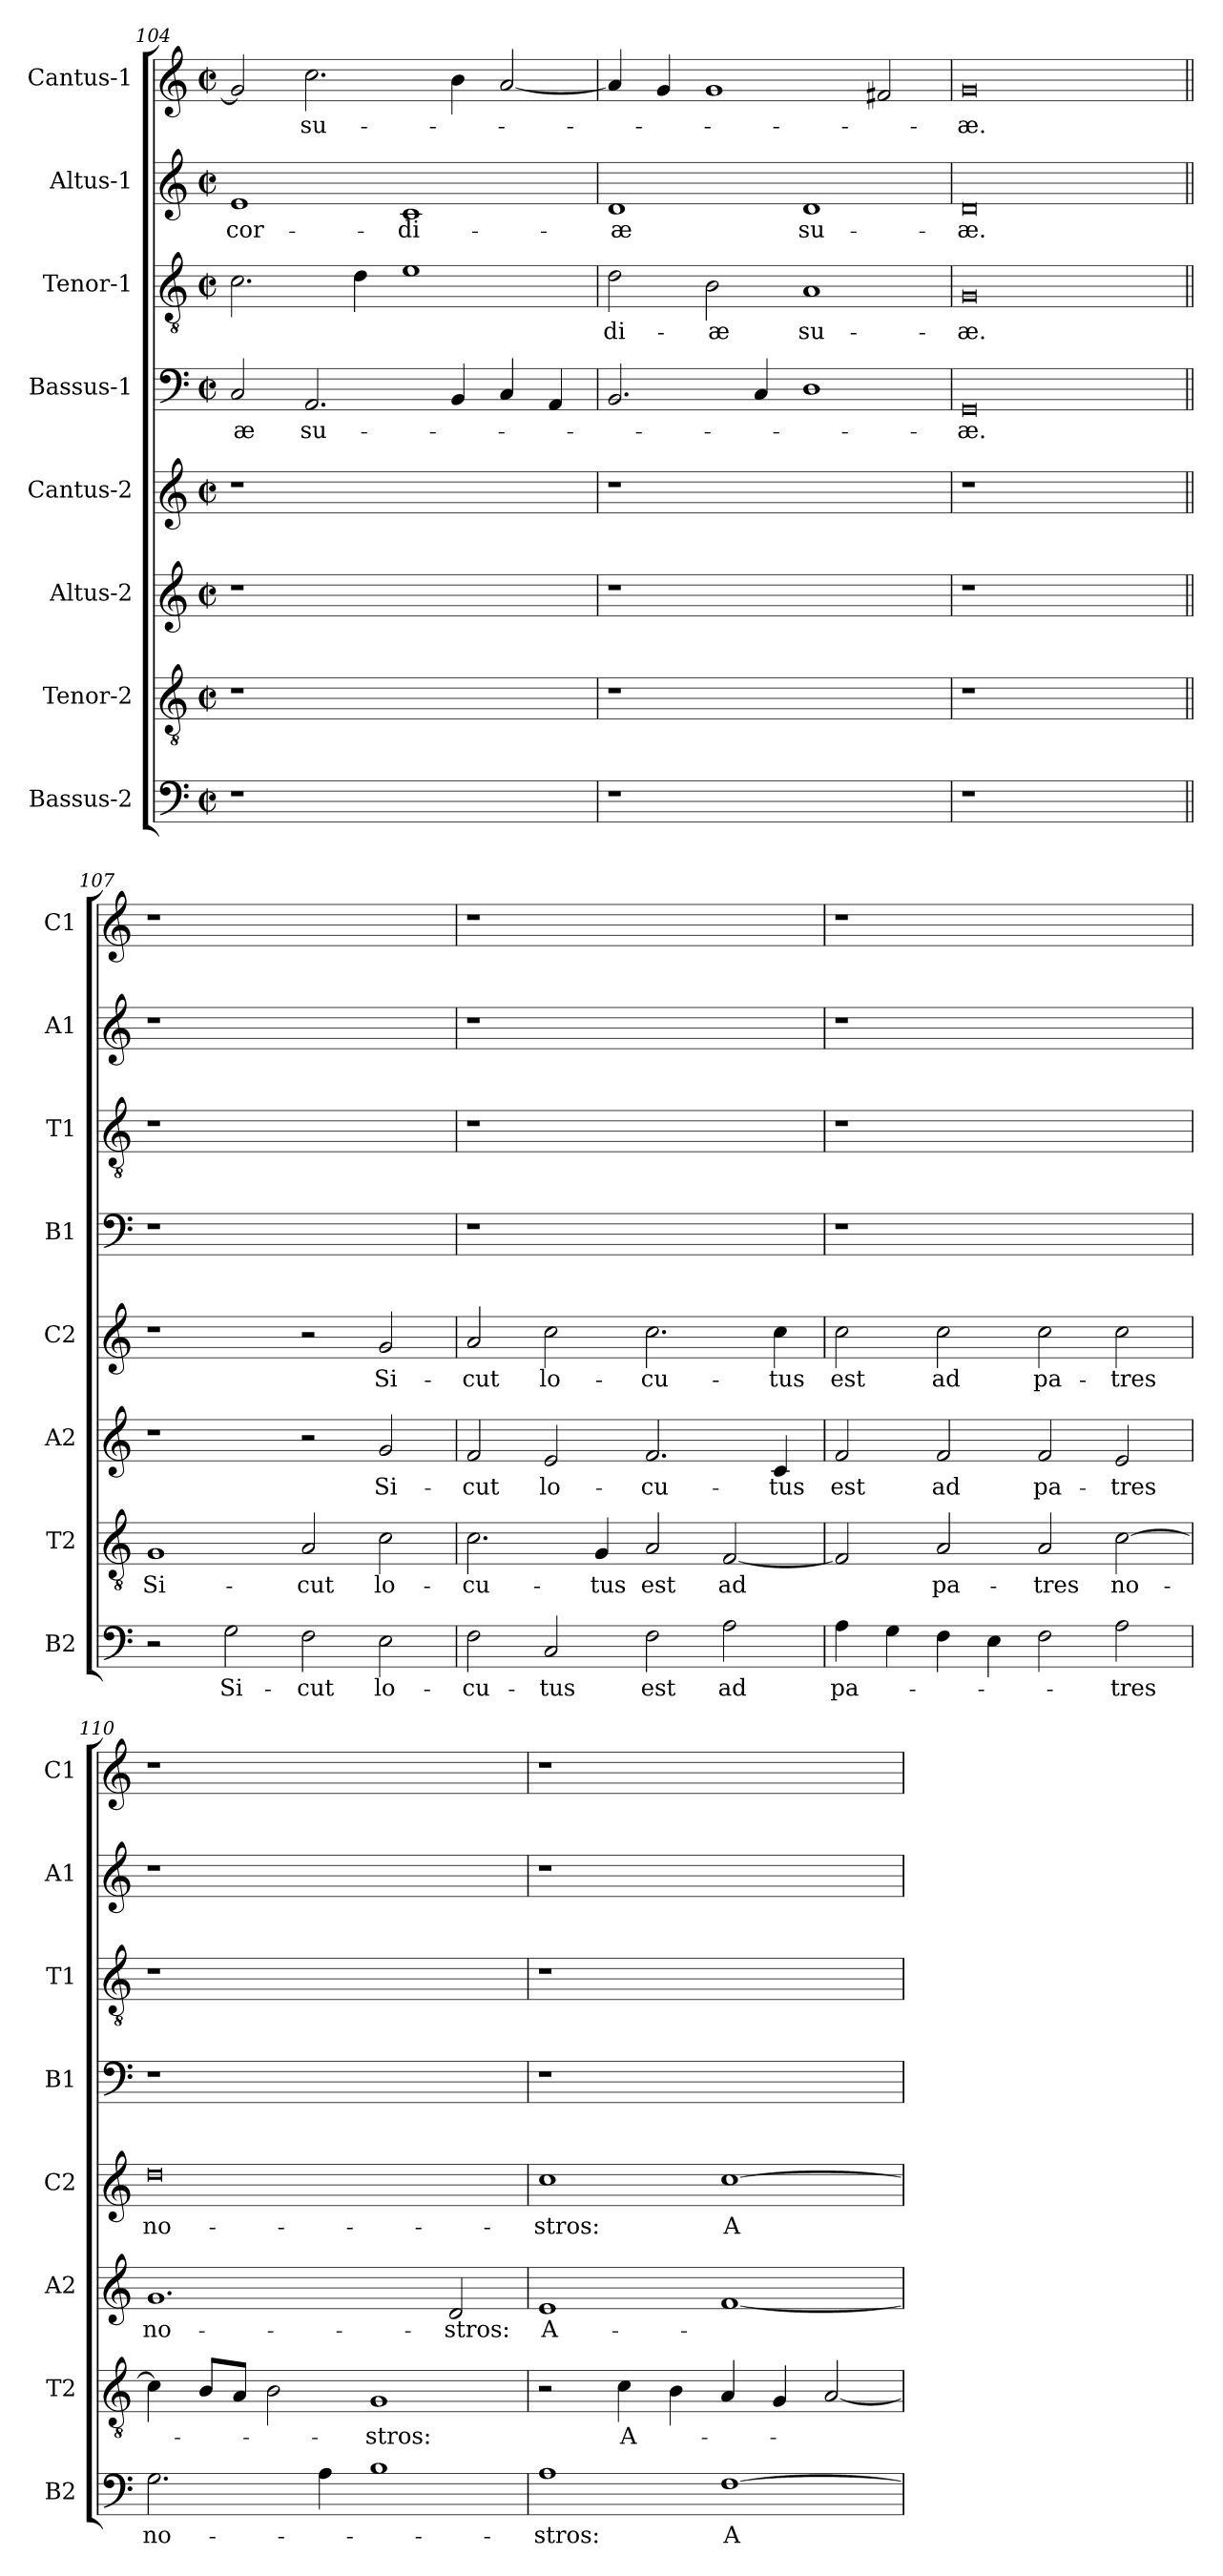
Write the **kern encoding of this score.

**kern	**text	**kern	**text	**kern	**text	**kern	**text	**kern	**text	**kern	**text	**kern	**text	**kern	**text
*part8	*part8	*part7	*part7	*part6	*part6	*part5	*part5	*part4	*part4	*part3	*part3	*part2	*part2	*part1	*part1
*staff8	*staff8	*staff7	*staff7	*staff6	*staff6	*staff5	*staff5	*staff4	*staff4	*staff3	*staff3	*staff2	*staff2	*staff1	*staff1
*I"Bassus-2	*	*I"Tenor-2	*	*I"Altus-2	*	*I"Cantus-2	*	*I"Bassus-1	*	*I"Tenor-1	*	*I"Altus-1	*	*I"Cantus-1	*
*I'B2	*	*I'T2	*	*I'A2	*	*I'C2	*	*I'B1	*	*I'T1	*	*I'A1	*	*I'C1	*
*clefF4	*	*clefGv2	*	*clefG2	*	*clefG2	*	*clefF4	*	*clefGv2	*	*clefG2	*	*clefG2	*
*k[]	*	*k[]	*	*k[]	*	*k[]	*	*k[]	*	*k[]	*	*k[]	*	*k[]	*
*C:	*	*C:	*	*C:	*	*C:	*	*C:	*	*C:	*	*C:	*	*C:	*
*M2/2	*	*M2/2	*	*M2/2	*	*M2/2	*	*M2/2	*	*M2/2	*	*M2/2	*	*M2/2	*
*met(c|)	*	*met(c|)	*	*met(c|)	*	*met(c|)	*	*met(c|)	*	*met(c|)	*	*met(c|)	*	*met(c|)	*
=104	=104	=104	=104	=104	=104	=104	=104	=104	=104	=104	=104	=104	=104	=104	=104
!	!	!	!	!	!	!	!	!	!LO:LY:b	!	!	!	!LO:LY:b	!	!
1r	.	1r	.	1r	.	1r	.	2C/	-æ	2.c\	.	1e	-cor-	2g/]	.
!	!	!	!	!	!	!	!	!	!LO:LY:b	!	!	!	!	!	!LO:LY:b
.	.	.	.	.	.	.	.	2.AA/	su-	.	.	.	.	2.cc\	su-
.	.	.	.	.	.	.	.	.	.	4d\	.	.	.	.	.
!	!	!	!	!	!	!	!	!	!	!	!	!	!LO:LY:b	!	!
1ryy	.	1ryy	.	1ryy	.	1ryy	.	.	.	1e	.	1c	-di-	.	.
.	.	.	.	.	.	.	.	4BB/	.	.	.	.	.	4b\	.
.	.	.	.	.	.	.	.	4C/	.	.	.	.	.	[2a/	.
.	.	.	.	.	.	.	.	4AA/	.	.	.	.	.	.	.
=105	=105	=105	=105	=105	=105	=105	=105	=105	=105	=105	=105	=105	=105	=105	=105
!	!	!	!	!	!	!	!	!	!	!	!LO:LY:b	!	!LO:LY:b	!	!
1r	.	1r	.	1r	.	1r	.	2.BB/	.	2d\	-di-	1d	-æ	4a/]	.
.	.	.	.	.	.	.	.	.	.	.	.	.	.	4g/	.
!	!	!	!	!	!	!	!	!	!	!	!LO:LY:b	!	!	!	!
.	.	.	.	.	.	.	.	.	.	2B\	-æ	.	.	1g	.
.	.	.	.	.	.	.	.	4C/	.	.	.	.	.	.	.
!	!	!	!	!	!	!	!	!	!	!	!LO:LY:b	!	!LO:LY:b	!	!
1ryy	.	1ryy	.	1ryy	.	1ryy	.	1D	.	1A	su-	1d	su-	.	.
.	.	.	.	.	.	.	.	.	.	.	.	.	.	2f#X/	.
=106	=106	=106	=106	=106	=106	=106	=106	=106	=106	=106	=106	=106	=106	=106	=106
!	!	!	!	!	!	!	!	!	!LO:LY:b	!	!LO:LY:b	!	!LO:LY:b	!	!LO:LY:b
1r	.	1r	.	1r	.	1r	.	0GG	-æ.	0G	-æ.	0d	-æ.	0g	-æ.
1ryy	.	1ryy	.	1ryy	.	1ryy	.	.	.	.	.	.	.	.	.
!!LO:LB:g=z
=107||	=107||	=107||	=107||	=107||	=107||	=107||	=107||	=107||	=107||	=107||	=107||	=107||	=107||	=107||	=107||
!	!	!	!LO:LY:b	!	!	!	!	!	!	!	!	!	!	!	!
2r	.	1G	Si-	1r	.	1r	.	1r	.	1r	.	1r	.	1r	.
!	!LO:LY:b	!	!	!	!	!	!	!	!	!	!	!	!	!	!
2G\	Si-	.	.	.	.	.	.	.	.	.	.	.	.	.	.
!	!LO:LY:b	!	!LO:LY:b	!	!	!	!	!	!	!	!	!	!	!	!
2F\	-cut	2A/	-cut	2r	.	2r	.	1ryy	.	1ryy	.	1ryy	.	1ryy	.
!	!LO:LY:b	!	!LO:LY:b	!	!LO:LY:b	!	!LO:LY:b	!	!	!	!	!	!	!	!
2E\	lo-	2c\	lo-	2g/	Si-	2g/	Si-	.	.	.	.	.	.	.	.
=108	=108	=108	=108	=108	=108	=108	=108	=108	=108	=108	=108	=108	=108	=108	=108
!	!LO:LY:b	!	!LO:LY:b	!	!LO:LY:b	!	!LO:LY:b	!	!	!	!	!	!	!	!
2F\	-cu-	2.c\	-cu-	2f/	-cut	2a/	-cut	1r	.	1r	.	1r	.	1r	.
!	!LO:LY:b	!	!	!	!LO:LY:b	!	!LO:LY:b	!	!	!	!	!	!	!	!
2C/	-tus	.	.	2e/	lo-	2cc\	lo-	.	.	.	.	.	.	.	.
!	!	!	!LO:LY:b	!	!	!	!	!	!	!	!	!	!	!	!
.	.	4G/	-tus	.	.	.	.	.	.	.	.	.	.	.	.
!	!LO:LY:b	!	!LO:LY:b	!	!LO:LY:b	!	!LO:LY:b	!	!	!	!	!	!	!	!
2F\	est	2A/	est	2.f/	-cu-	2.cc\	-cu-	1ryy	.	1ryy	.	1ryy	.	1ryy	.
!	!LO:LY:b	!	!LO:LY:b	!	!	!	!	!	!	!	!	!	!	!	!
2A\	ad	[2F/	ad	.	.	.	.	.	.	.	.	.	.	.	.
!	!	!	!	!	!LO:LY:b	!	!LO:LY:b	!	!	!	!	!	!	!	!
.	.	.	.	4c/	-tus	4cc\	-tus	.	.	.	.	.	.	.	.
=109	=109	=109	=109	=109	=109	=109	=109	=109	=109	=109	=109	=109	=109	=109	=109
!	!LO:LY:b	!	!	!	!LO:LY:b	!	!LO:LY:b	!	!	!	!	!	!	!	!
4A\	pa-	2F/]	.	2f/	est	2cc\	est	1r	.	1r	.	1r	.	1r	.
4G\	.	.	.	.	.	.	.	.	.	.	.	.	.	.	.
!	!	!	!LO:LY:b	!	!LO:LY:b	!	!LO:LY:b	!	!	!	!	!	!	!	!
4F\	.	2A/	pa-	2f/	ad	2cc\	ad	.	.	.	.	.	.	.	.
4E\	.	.	.	.	.	.	.	.	.	.	.	.	.	.	.
!	!	!	!LO:LY:b	!	!LO:LY:b	!	!LO:LY:b	!	!	!	!	!	!	!	!
2F\	.	2A/	-tres	2f/	pa-	2cc\	pa-	1ryy	.	1ryy	.	1ryy	.	1ryy	.
!	!LO:LY:b	!	!LO:LY:b	!	!LO:LY:b	!	!LO:LY:b	!	!	!	!	!	!	!	!
2A\	-tres	[2c\	no-	2e/	-tres	2cc\	-tres	.	.	.	.	.	.	.	.
=110	=110	=110	=110	=110	=110	=110	=110	=110	=110	=110	=110	=110	=110	=110	=110
!	!LO:LY:b	!	!	!	!LO:LY:b	!	!LO:LY:b	!	!	!	!	!	!	!	!
2.G\	no-	4c\]	.	1.g	no-	0dd	no-	1r	.	1r	.	1r	.	1r	.
.	.	8B/L	.	.	.	.	.	.	.	.	.	.	.	.	.
.	.	8A/J	.	.	.	.	.	.	.	.	.	.	.	.	.
.	.	2B\	.	.	.	.	.	.	.	.	.	.	.	.	.
4A\	.	.	.	.	.	.	.	.	.	.	.	.	.	.	.
!	!	!	!LO:LY:b	!	!	!	!	!	!	!	!	!	!	!	!
1B	.	1G	-stros:	.	.	.	.	1ryy	.	1ryy	.	1ryy	.	1ryy	.
!	!	!	!	!	!LO:LY:b	!	!	!	!	!	!	!	!	!	!
.	.	.	.	2d/	-stros:	.	.	.	.	.	.	.	.	.	.
=111	=111	=111	=111	=111	=111	=111	=111	=111	=111	=111	=111	=111	=111	=111	=111
!	!LO:LY:b	!	!	!	!LO:LY:b	!	!LO:LY:b	!	!	!	!	!	!	!	!
1A	-stros:	2r	.	1e	A-	1cc	-stros:	1r	.	1r	.	1r	.	1r	.
!	!	!	!LO:LY:b	!	!	!	!	!	!	!	!	!	!	!	!
.	.	4c\	A-	.	.	.	.	.	.	.	.	.	.	.	.
.	.	4B\	.	.	.	.	.	.	.	.	.	.	.	.	.
!	!LO:LY:b	!	!	!	!	!	!LO:LY:b	!	!	!	!	!	!	!	!
[1F	A-	4A/	.	[1f	.	[1cc	A-	1ryy	.	1ryy	.	1ryy	.	1ryy	.
.	.	4G/	.	.	.	.	.	.	.	.	.	.	.	.	.
.	.	[2A/	.	.	.	.	.	.	.	.	.	.	.	.	.
=	=	=	=	=	=	=	=	=	=	=	=	=	=	=	=
*-	*-	*-	*-	*-	*-	*-	*-	*-	*-	*-	*-	*-	*-	*-	*-
